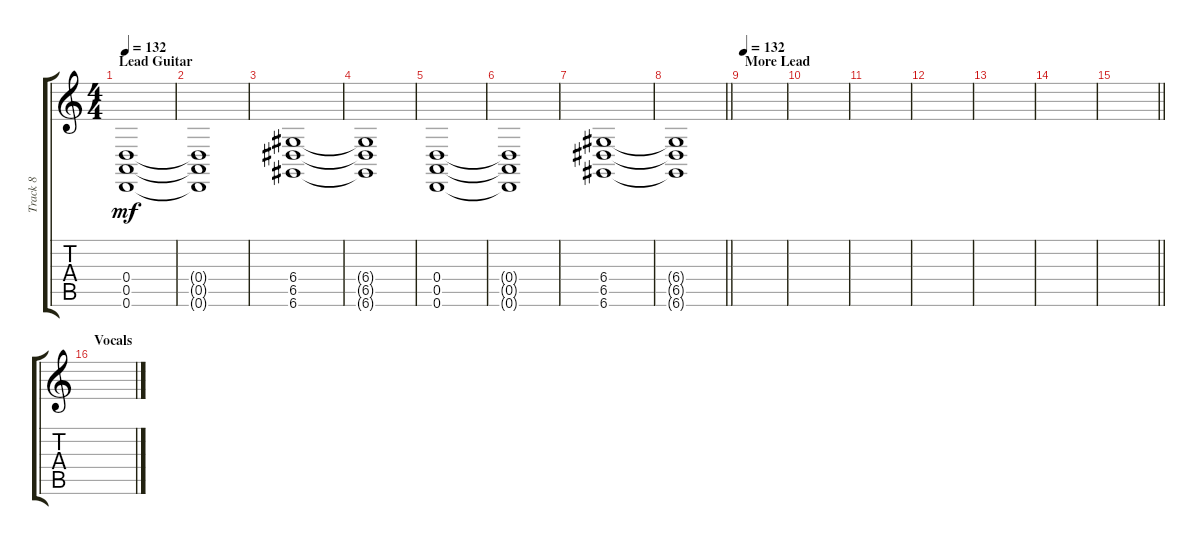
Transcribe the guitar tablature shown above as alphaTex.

\track ("Track 8" "Track 8") {instrument choiraahs}
\staff {score tabs}
\tuning (E4 B3 G3 D3 A2 D2) {hide}
\ts (4 4)
\section ("" "Lead Guitar")
\tempo 132
\clef g2
\ks c
(0.4 0.5 0.6).1{dy mf} |
(0.4{t} 0.5{t} 0.6{t}).1 |
(6.4 6.5 6.6).1 |
(6.4{t} 6.5{t} 6.6{t}).1 |
(0.4 0.5 0.6).1 |
(0.4{t} 0.5{t} 0.6{t}).1 |
(6.4 6.5 6.6).1 |
\barLineRight lightlight
(6.4{t} 6.5{t} 6.6{t}).1 |
\section ("" "More Lead")
\tempo 132
|
|
|
|
|
|
\barLineRight lightlight
|
\section ("" "Vocals")
